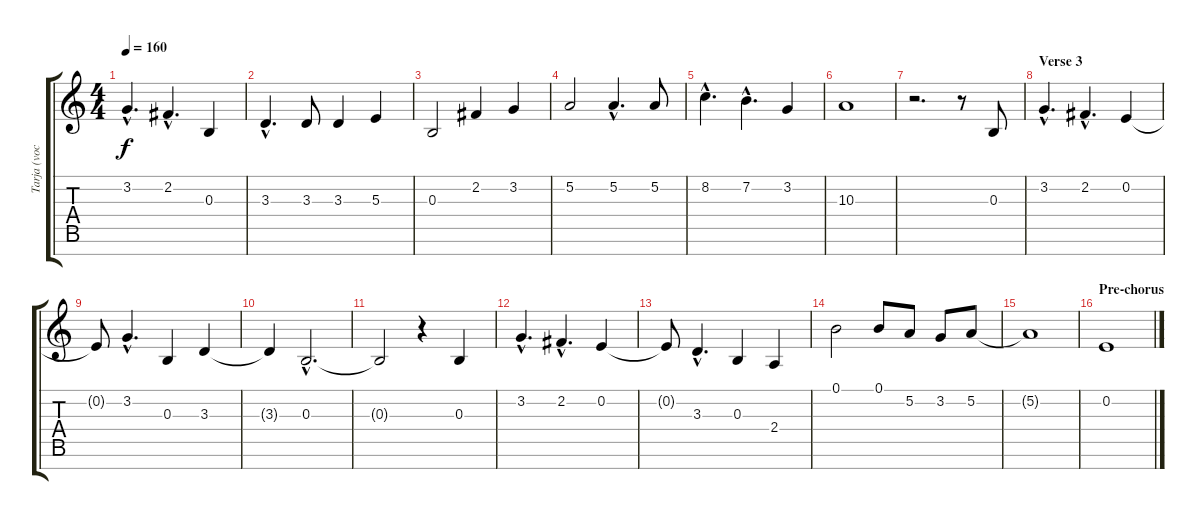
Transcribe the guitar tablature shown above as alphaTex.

\track ("Tarja (vocals)" "Tarja (voc") {instrument lead6voice}
\staff {score tabs}
\tuning (B4 E4 B3 G3 D3 A2 E2) {hide}
\ts (4 4)
\tempo 160
\clef g2
\ks c
3.2{hac t}.4{d dy f} 2.2{hac}.4{d} 0.3.4 |
3.3{hac}.4{d} 3.3.8 3.3.4 5.3.4 |
0.3.2 2.2.4 3.2.4 |
5.2.2 5.2{hac}.4{d} 5.2.8 |
8.2{hac}.4{d} 7.2{hac}.4{d} 3.2.4 |
10.3.1 |
r.2{d} r.8 0.3.8 |
\section ("" "Verse 3")
3.2{hac}.4{d} 2.2{hac}.4{d} 0.2.4 |
0.2{t}.8 3.2{hac}.4{d} 0.3.4 3.3.4 |
3.3{t}.4 0.3{hac}.2{d} |
0.3{t}.2 r.4 0.3.4 |
3.2{hac}.4{d} 2.2{hac}.4{d} 0.2.4 |
0.2{t}.8 3.3{hac}.4{d} 0.3.4 2.4.4 |
0.1.2 0.1.8 5.2.8 3.2.8 5.2.8 |
5.2{t}.1 |
\section ("" "Pre-chorus")
0.2.1
